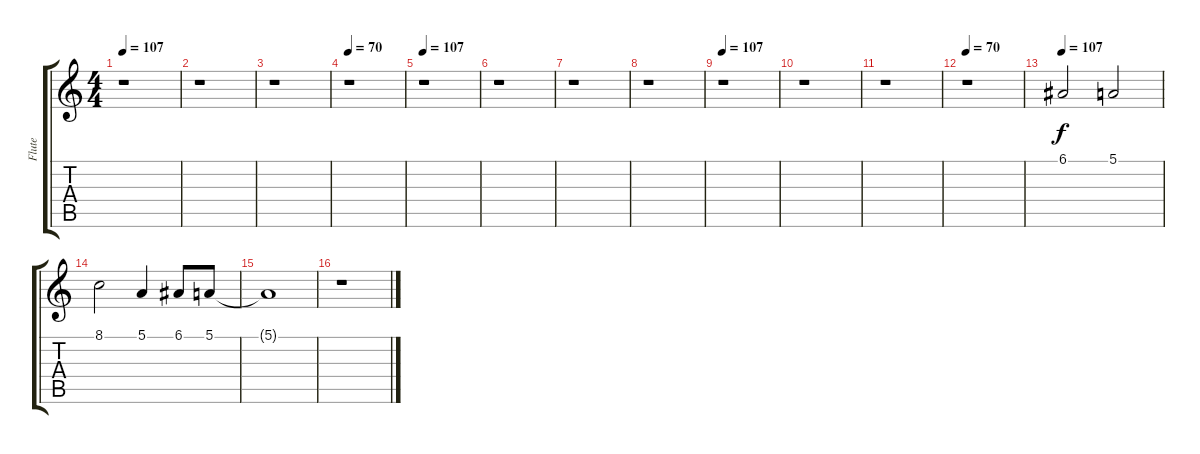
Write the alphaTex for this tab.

\track ("Flute" "Flute") {instrument flute}
\staff {score tabs}
\tuning (E4 B3 G3 D3 A2 E2) {hide}
\ts (4 4)
\tempo 107
\clef g2
\ks c
r.1{dy f} |
r.1 |
r.1 |
\tempo 70
r.1 |
\tempo 107
r.1 |
r.1 |
r.1 |
r.1 |
\tempo 107
r.1 |
r.1 |
r.1 |
\tempo 70
r.1 |
\tempo 107
6.1.2 5.1.2 |
8.1.2 5.1.4 6.1.8 5.1.8 |
5.1{t}.1 |
r.1
